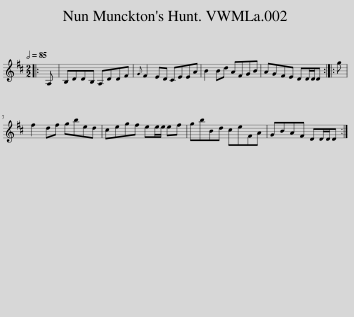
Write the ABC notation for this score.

X:1
L:1/8
Q:1/2=85
M:2/2
I:linebreak $
K:D
V:1 treble
V:1
|: A, | B,DDB, A,DDF |{G} F2 ED CEEA | B2 Bd AFGB | AGFE DD/D/D :: %5
 g |$ f2 df gbed | cegf ee/e/ ef | gbBd ceFA | GBAF DD/D/D :| %10
